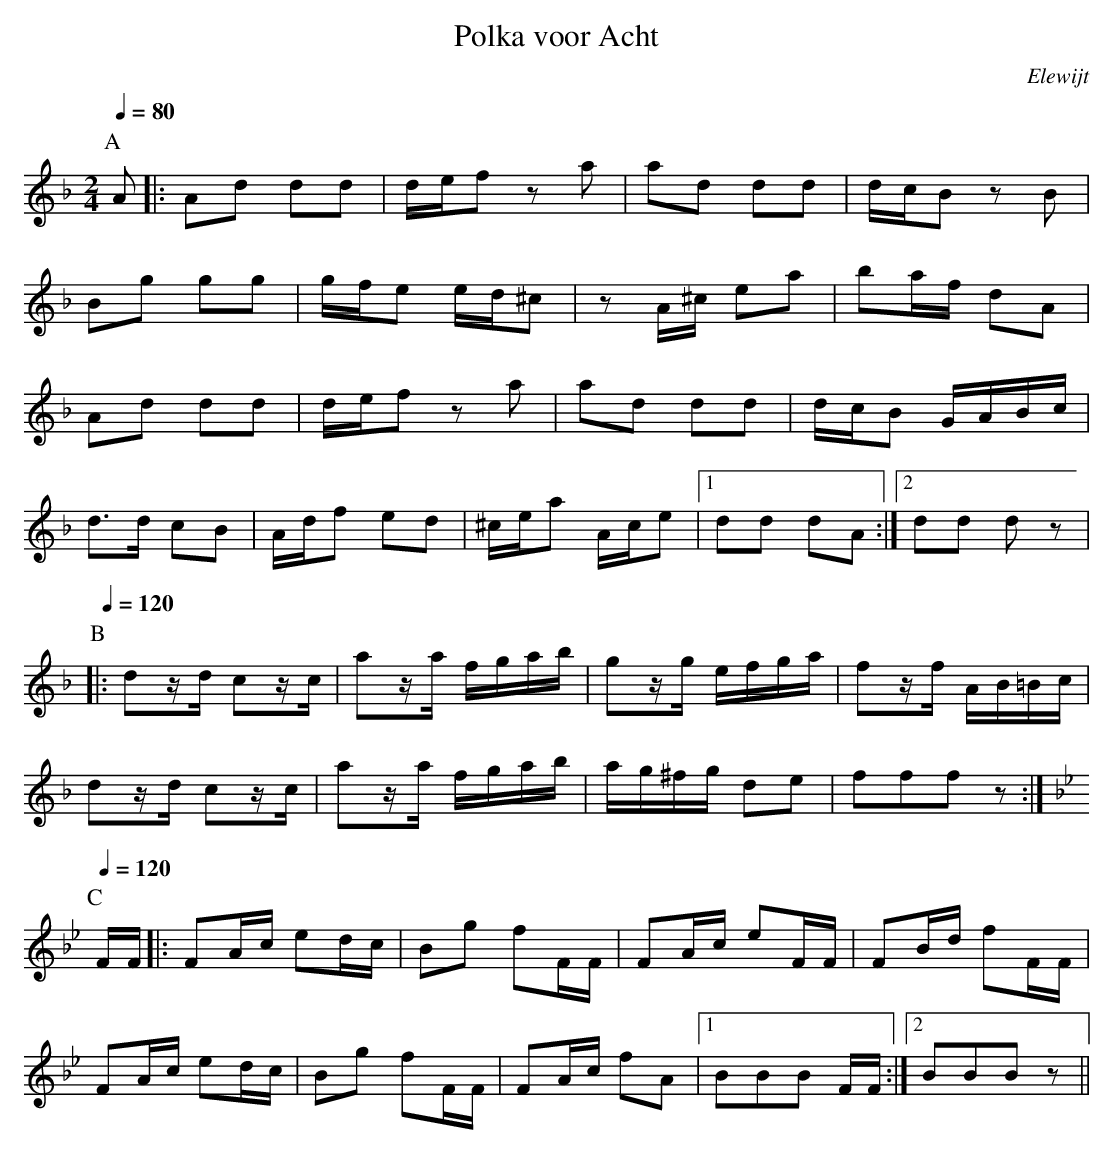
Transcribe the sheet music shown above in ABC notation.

X:1
T:Polka voor Acht
O:Elewijt
O:Vlaanderen
M:2/4
L:1/8
Q:1/4=80
K:Dm
P:A
A |: Ad dd | d/e/f z a | ad dd | d/c/B z B |
Bg gg | g/f/e e/d/^c | z A/^c/ ea | ba/f/ dA |
Ad dd | d/e/f z a | ad dd | d/c/B G/A/B/c/ |
d>d cB | A/d/f ed | ^c/e/a A/c/e |1 dd dA :|2 dd d z |
P:B
Q:1/4=120
|: dz/d/ cz/c/ | az/a/ f/g/a/b/ | gz/g/ e/f/g/a/ | fz/f/ A/B/=B/c/ |
dz/d/ cz/c/ | az/a/ f/g/a/b/ | a/g/^f/g/ de | fff z :|
P:C
Q:1/4=120
K:Bb
F/F/ |: FA/c/ ed/c/ | Bg fF/F/ | FA/c/ eF/F/ | FB/d/ fF/F/ |
FA/c/ ed/c/ | Bg fF/F/ | FA/c/ fA |1 BBB F/F/ :|2 BBB z ||
